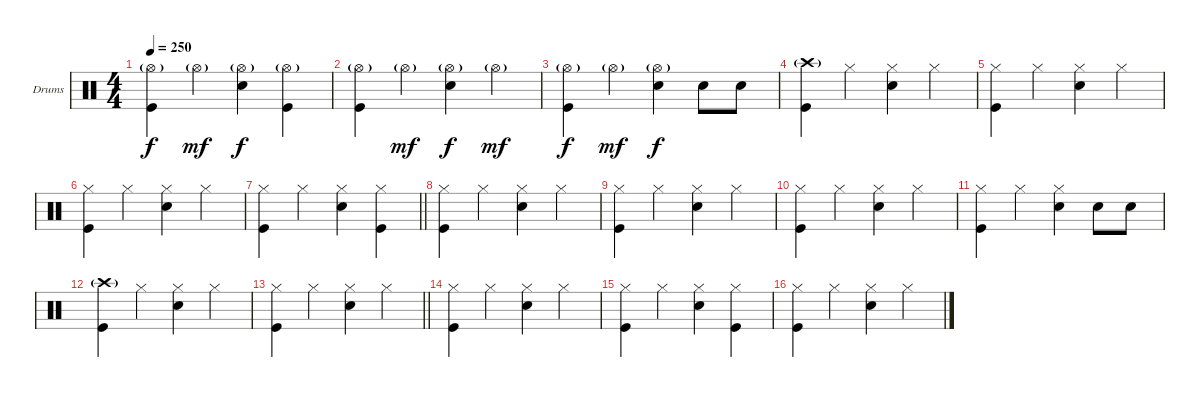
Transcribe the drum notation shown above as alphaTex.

\bracketExtendMode groupsimilarinstruments
\firstSystemTrackNameOrientation horizontal
\otherSystemsTrackNameOrientation horizontal
\track ("Drumkit" "Drums") {instrument percussion}
\staff {score}
\articulation defaults
\ts (4 4)
\tempo 250
\clef neutral
\ks c
("Hi-Hat (open)"{g} "Kick (hit)").4{dy f} "Hi-Hat (open)"{g}.4{dy mf} ("Hi-Hat (open)"{g} "Snare (hit) 2").4{dy f} ("Hi-Hat (open)"{g} "Kick (hit)").4 |
("Hi-Hat (open)"{g} "Kick (hit)").4 "Hi-Hat (open)"{g}.4{dy mf} ("Hi-Hat (open)"{g} "Snare (hit) 2").4{dy f} "Hi-Hat (open)"{g}.4{dy mf} |
("Hi-Hat (open)"{g} "Kick (hit)").4{dy f} "Hi-Hat (open)"{g}.4{dy mf} ("Hi-Hat (open)"{g} "Snare (hit) 2").4{dy f} "Snare (hit) 2".8 "Snare (hit) 2".8 |
("Crash high (hit)"{g} "Kick (hit)").4 "Hi-Hat (closed)".4 ("Hi-Hat (closed)" "Snare (hit) 2").4 "Hi-Hat (closed)".4 |
("Hi-Hat (closed)" "Kick (hit)").4 "Hi-Hat (closed)".4 ("Hi-Hat (closed)" "Snare (hit) 2").4 "Hi-Hat (closed)".4 |
("Hi-Hat (closed)" "Kick (hit)").4 "Hi-Hat (closed)".4 ("Hi-Hat (closed)" "Snare (hit) 2").4 "Hi-Hat (closed)".4 |
\barLineRight lightlight
("Hi-Hat (closed)" "Kick (hit)").4 "Hi-Hat (closed)".4 ("Hi-Hat (closed)" "Snare (hit) 2").4 ("Hi-Hat (closed)" "Kick (hit)").4 |
("Hi-Hat (closed)" "Kick (hit)").4 "Hi-Hat (closed)".4 ("Hi-Hat (closed)" "Snare (hit) 2").4 "Hi-Hat (closed)".4 |
("Hi-Hat (closed)" "Kick (hit)").4 "Hi-Hat (closed)".4 ("Hi-Hat (closed)" "Snare (hit) 2").4 "Hi-Hat (closed)".4 |
("Hi-Hat (closed)" "Kick (hit)").4 "Hi-Hat (closed)".4 ("Hi-Hat (closed)" "Snare (hit) 2").4 "Hi-Hat (closed)".4 |
("Hi-Hat (closed)" "Kick (hit)").4 "Hi-Hat (closed)".4 ("Hi-Hat (closed)" "Snare (hit) 2").4 "Snare (hit) 2".8 "Snare (hit) 2".8 |
("Crash high (hit)"{g} "Kick (hit)").4 "Hi-Hat (closed)".4 ("Hi-Hat (closed)" "Snare (hit) 2").4 "Hi-Hat (closed)".4 |
\barLineRight lightlight
("Hi-Hat (closed)" "Kick (hit)").4 "Hi-Hat (closed)".4 ("Hi-Hat (closed)" "Snare (hit) 2").4 "Hi-Hat (closed)".4 |
("Hi-Hat (closed)" "Kick (hit)").4 "Hi-Hat (closed)".4 ("Hi-Hat (closed)" "Snare (hit) 2").4 "Hi-Hat (closed)".4 |
("Hi-Hat (closed)" "Kick (hit)").4 "Hi-Hat (closed)".4 ("Hi-Hat (closed)" "Snare (hit) 2").4 ("Hi-Hat (closed)" "Kick (hit)").4 |
("Hi-Hat (closed)" "Kick (hit)").4 "Hi-Hat (closed)".4 ("Hi-Hat (closed)" "Snare (hit) 2").4 "Hi-Hat (closed)".4
